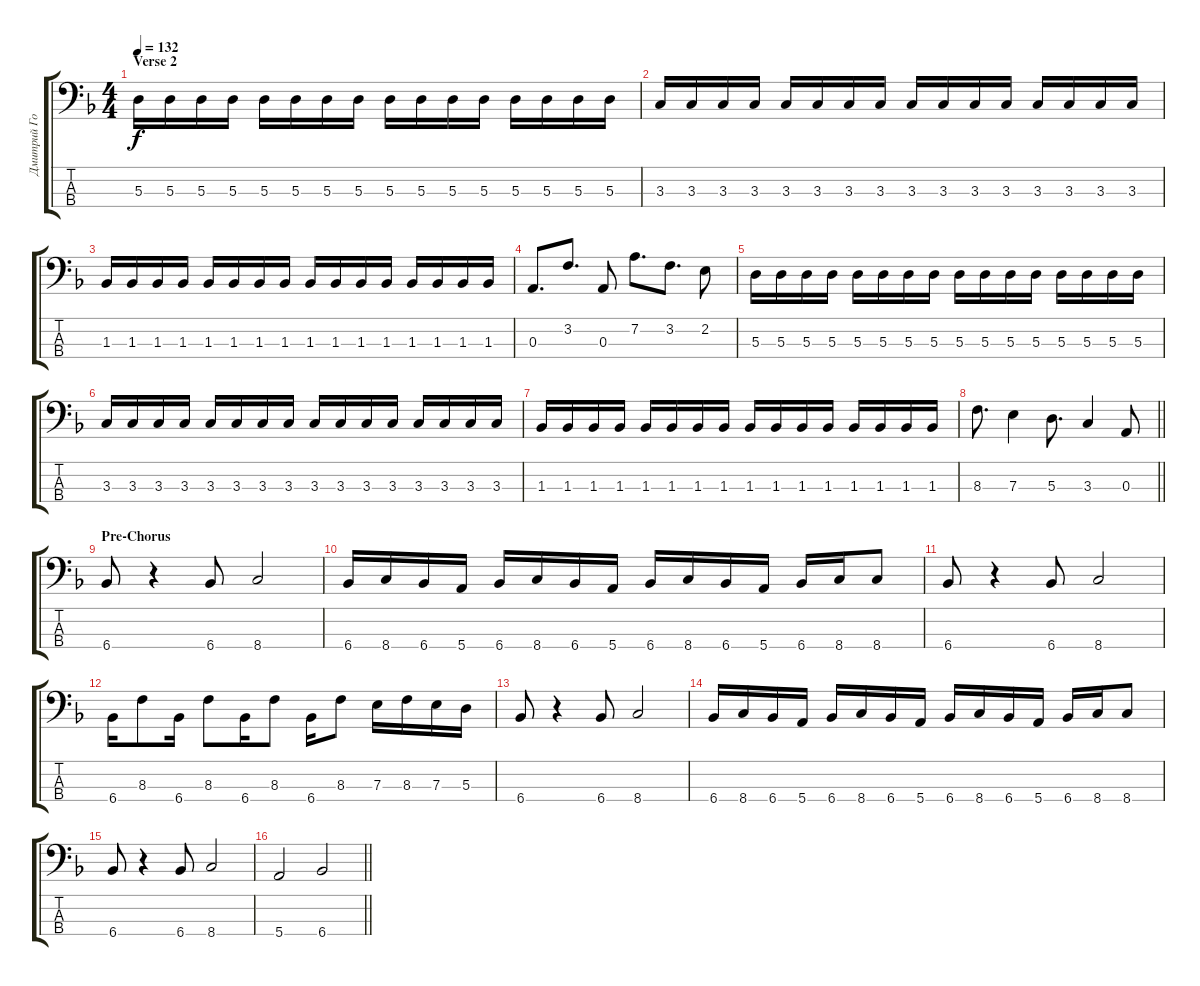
\track ("Дмитрий Голяшев" "Дмитрий Го") {instrument electricbasspick}
\staff {score tabs}
\tuning (G2 D2 A1 E1) {hide}
\ts (4 4)
\section ("" "Verse 2")
\tempo 132
\clef f4
\ks f
5.3.16{dy f} 5.3.16 5.3.16 5.3.16 5.3.16 5.3.16 5.3.16 5.3.16 5.3.16 5.3.16 5.3.16 5.3.16 5.3.16 5.3.16 5.3.16 5.3.16 |
3.3.16 3.3.16 3.3.16 3.3.16 3.3.16 3.3.16 3.3.16 3.3.16 3.3.16 3.3.16 3.3.16 3.3.16 3.3.16 3.3.16 3.3.16 3.3.16 |
1.3.16 1.3.16 1.3.16 1.3.16 1.3.16 1.3.16 1.3.16 1.3.16 1.3.16 1.3.16 1.3.16 1.3.16 1.3.16 1.3.16 1.3.16 1.3.16 |
0.3.8{d} 3.2.8{d} 0.3.8 7.2.8{d} 3.2.8{d} 2.2.8 |
5.3.16 5.3.16 5.3.16 5.3.16 5.3.16 5.3.16 5.3.16 5.3.16 5.3.16 5.3.16 5.3.16 5.3.16 5.3.16 5.3.16 5.3.16 5.3.16 |
3.3.16 3.3.16 3.3.16 3.3.16 3.3.16 3.3.16 3.3.16 3.3.16 3.3.16 3.3.16 3.3.16 3.3.16 3.3.16 3.3.16 3.3.16 3.3.16 |
1.3.16 1.3.16 1.3.16 1.3.16 1.3.16 1.3.16 1.3.16 1.3.16 1.3.16 1.3.16 1.3.16 1.3.16 1.3.16 1.3.16 1.3.16 1.3.16 |
\barLineRight lightlight
8.3.8{d} 7.3.4 5.3.8{d} 3.3.4 0.3.8 |
\section ("" "Pre-Chorus")
6.4.8 r.4 6.4.8 8.4.2 |
6.4.16 8.4.16 6.4.16 5.4.16 6.4.16 8.4.16 6.4.16 5.4.16 6.4.16 8.4.16 6.4.16 5.4.16 6.4.16 8.4.16 8.4.8 |
6.4.8 r.4 6.4.8 8.4.2 |
6.4.16 8.3.8 6.4.16 8.3.8 6.4.16 8.3.8 6.4.16 8.3.8 7.3.16 8.3.16 7.3.16 5.3.16 |
6.4.8 r.4 6.4.8 8.4.2 |
6.4.16 8.4.16 6.4.16 5.4.16 6.4.16 8.4.16 6.4.16 5.4.16 6.4.16 8.4.16 6.4.16 5.4.16 6.4.16 8.4.16 8.4.8 |
6.4.8 r.4 6.4.8 8.4.2 |
\barLineRight lightlight
5.4.2 6.4.2
